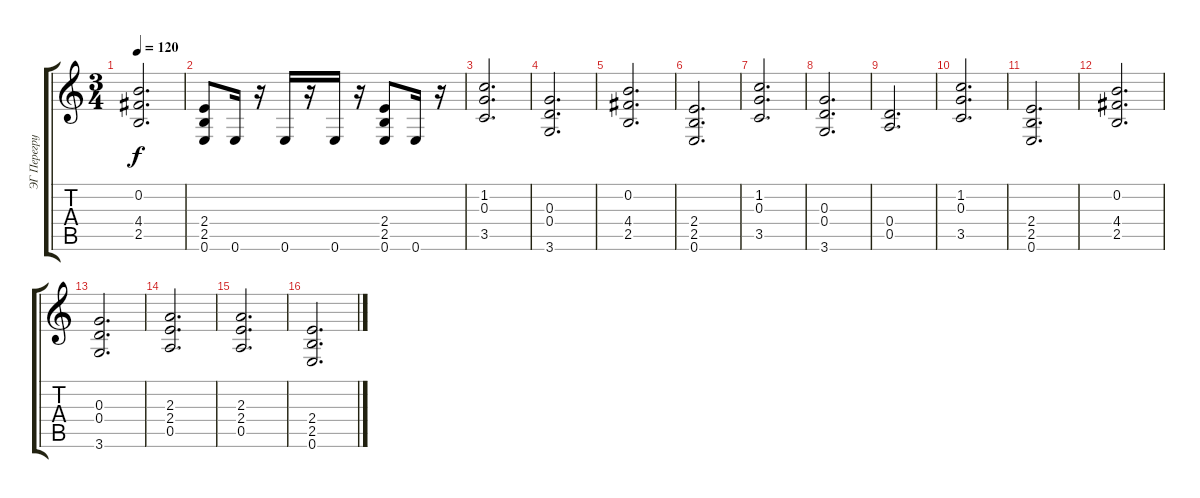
\track ("ЭГ Перегруженная" "ЭГ Перегру") {instrument distortionguitar}
\staff {score tabs}
\tuning (E4 B3 G3 D3 A2 E2) {hide}
\ts (3 4)
\tempo 120
\clef g2
\ks c
(0.2 4.4 2.5).2{d dy f} |
(2.4 2.5 0.6).8 0.6.16 r.16 0.6.16 r.16 0.6.16 r.16 (2.4 2.5 0.6).8 0.6.16 r.16 |
(1.2 0.3 3.5).2{d} |
(0.3 0.4 3.6).2{d} |
(0.2 4.4 2.5).2{d} |
(2.4 2.5 0.6).2{d} |
(1.2 0.3 3.5).2{d} |
(0.3 0.4 3.6).2{d} |
(0.4 0.5).2{d} |
(1.2 0.3 3.5).2{d} |
(2.4 2.5 0.6).2{d} |
(0.2 4.4 2.5).2{d} |
(0.3 0.4 3.6).2{d} |
(2.3 2.4 0.5).2{d} |
(2.3 2.4 0.5).2{d} |
(2.4 2.5 0.6).2{d}
